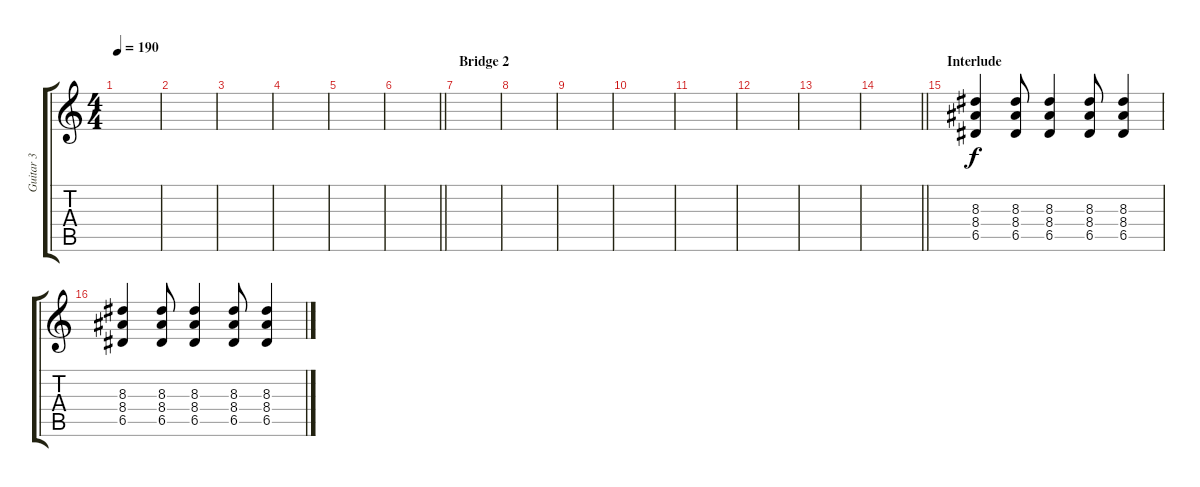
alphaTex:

\track ("Guitar 3" "Guitar 3") {instrument overdrivenguitar}
\staff {score tabs}
\tuning (E4 B3 G3 D3 A2 E2) {hide}
\ts (4 4)
\tempo 190
\clef g2
\ks c
|
|
|
|
|
\barLineRight lightlight
|
\section ("" "Bridge 2")
|
|
|
|
|
|
|
\barLineRight lightlight
|
\section ("" "Interlude")
(8.3 8.4 6.5).4{volume 10} (8.3 8.4 6.5).8 (8.3 8.4 6.5).4 (8.3 8.4 6.5).8 (8.3 8.4 6.5).4 |
(8.3 8.4 6.5).4 (8.3 8.4 6.5).8 (8.3 8.4 6.5).4 (8.3 8.4 6.5).8 (8.3 8.4 6.5).4
